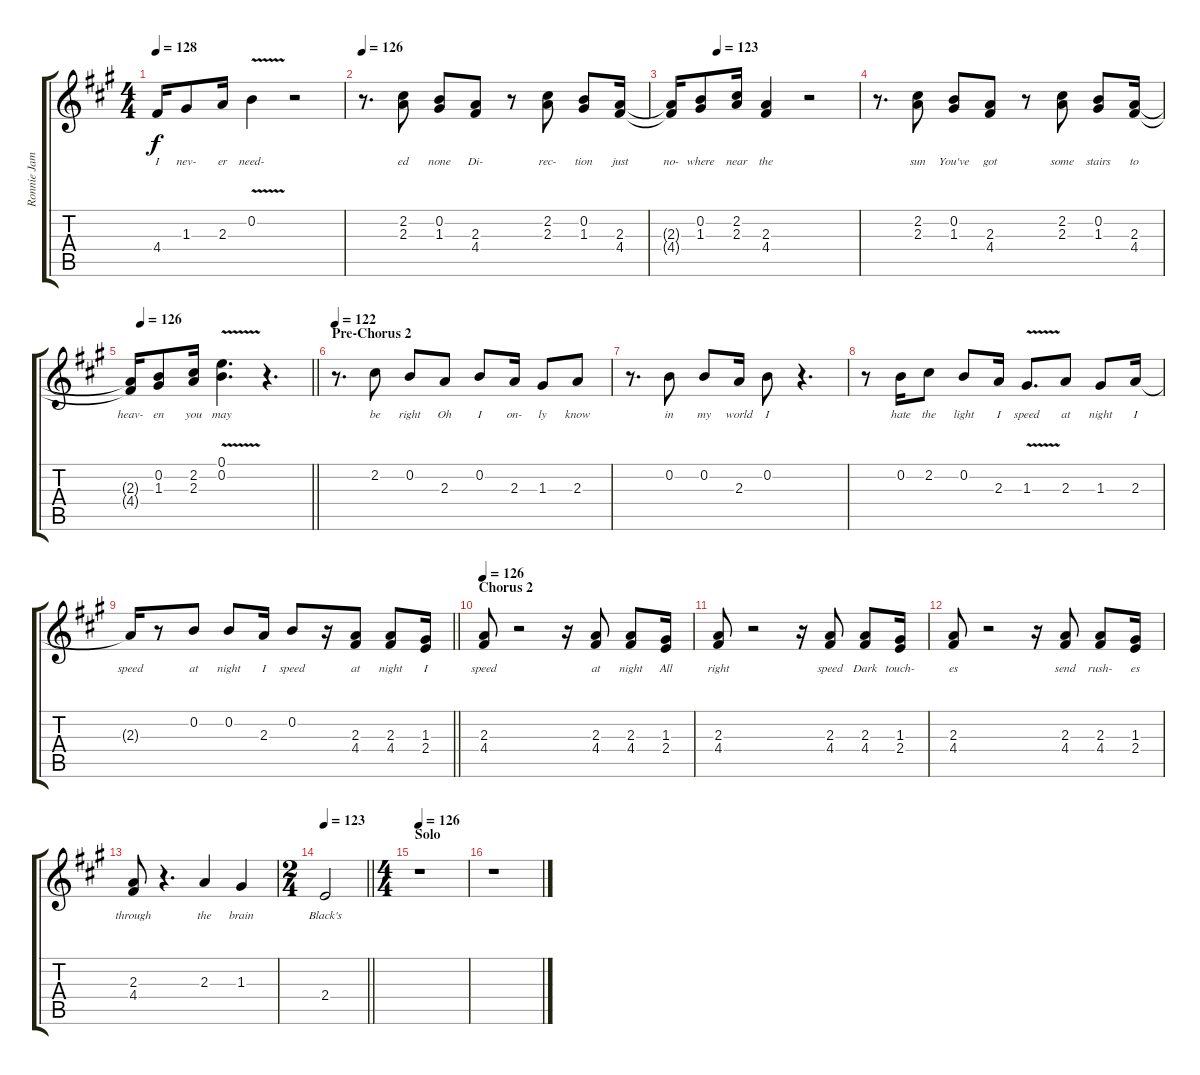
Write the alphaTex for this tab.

\track ("Ronnie James Dio" "Ronnie Jam") {instrument electricguitarclean}
\staff {score tabs}
\tuning (E4 B3 G3 D3 A2 E2) {hide}
\ts (4 4)
\tempo 128
\clef g2
\ks f#minor
4.4{t}.16{lyrics (0 "I") lyrics (1 "") lyrics (2 "") lyrics (3 "") lyrics (4 "") dy f} 1.3.8{lyrics (0 "nev-") lyrics (1 "") lyrics (2 "") lyrics (3 "") lyrics (4 "")} 2.3.16{lyrics (0 "er") lyrics (1 "") lyrics (2 "") lyrics (3 "") lyrics (4 "")} 0.2{v}.4{lyrics (0 "need-") lyrics (1 "") lyrics (2 "") lyrics (3 "") lyrics (4 "")} r.2 |
\tempo 126
r.8{d} (2.2 2.3).8{lyrics (0 "ed") lyrics (1 "") lyrics (2 "") lyrics (3 "") lyrics (4 "")} (0.2 1.3).8{lyrics (0 "none") lyrics (1 "") lyrics (2 "") lyrics (3 "") lyrics (4 "")} (2.3 4.4).8{lyrics (0 "Di-") lyrics (1 "") lyrics (2 "") lyrics (3 "") lyrics (4 "")} r.8 (2.2 2.3).8{lyrics (0 "rec-") lyrics (1 "") lyrics (2 "") lyrics (3 "") lyrics (4 "")} (0.2 1.3).8{lyrics (0 "tion") lyrics (1 "") lyrics (2 "") lyrics (3 "") lyrics (4 "")} (2.3 4.4).16{lyrics (0 "just") lyrics (1 "") lyrics (2 "") lyrics (3 "") lyrics (4 "")} |
\tempo (123 0.25)
(2.3{t} 4.4{t}).16{lyrics (0 "no-") lyrics (1 "") lyrics (2 "") lyrics (3 "") lyrics (4 "")} (0.2 1.3).8{lyrics (0 "where") lyrics (1 "") lyrics (2 "") lyrics (3 "") lyrics (4 "")} (2.2 2.3).16{lyrics (0 "near") lyrics (1 "") lyrics (2 "") lyrics (3 "") lyrics (4 "")} (2.3 4.4).4{lyrics (0 "the") lyrics (1 "") lyrics (2 "") lyrics (3 "") lyrics (4 "")} r.2 |
r.8{d} (2.2 2.3).8{lyrics (0 "sun") lyrics (1 "") lyrics (2 "") lyrics (3 "") lyrics (4 "")} (0.2 1.3).8{lyrics (0 "You've") lyrics (1 "") lyrics (2 "") lyrics (3 "") lyrics (4 "")} (2.3 4.4).8{lyrics (0 "got") lyrics (1 "") lyrics (2 "") lyrics (3 "") lyrics (4 "")} r.8 (2.2 2.3).8{lyrics (0 "some") lyrics (1 "") lyrics (2 "") lyrics (3 "") lyrics (4 "")} (0.2 1.3).8{lyrics (0 "stairs") lyrics (1 "") lyrics (2 "") lyrics (3 "") lyrics (4 "")} (2.3 4.4).16{lyrics (0 "to") lyrics (1 "") lyrics (2 "") lyrics (3 "") lyrics (4 "")} |
\tempo (126 0.0625)
\barLineRight lightlight
(2.3{t} 4.4{t}).16{lyrics (0 "heav-") lyrics (1 "") lyrics (2 "") lyrics (3 "") lyrics (4 "")} (0.2 1.3).8{lyrics (0 "en") lyrics (1 "") lyrics (2 "") lyrics (3 "") lyrics (4 "")} (2.2 2.3).16{lyrics (0 "you") lyrics (1 "") lyrics (2 "") lyrics (3 "") lyrics (4 "")} (0.1{v} 0.2{v}).4{d lyrics (0 "may") lyrics (1 "") lyrics (2 "") lyrics (3 "") lyrics (4 "")} r.4{d} |
\section ("" "Pre-Chorus 2")
\tempo 122
r.8{d} 2.2.8{lyrics (0 "be") lyrics (1 "") lyrics (2 "") lyrics (3 "") lyrics (4 "")} 0.2.8{lyrics (0 "right") lyrics (1 "") lyrics (2 "") lyrics (3 "") lyrics (4 "")} 2.3.8{lyrics (0 "Oh") lyrics (1 "") lyrics (2 "") lyrics (3 "") lyrics (4 "")} 0.2.8{lyrics (0 "I") lyrics (1 "") lyrics (2 "") lyrics (3 "") lyrics (4 "")} 2.3.16{lyrics (0 "on-") lyrics (1 "") lyrics (2 "") lyrics (3 "") lyrics (4 "")} 1.3.8{lyrics (0 "ly") lyrics (1 "") lyrics (2 "") lyrics (3 "") lyrics (4 "")} 2.3.8{lyrics (0 "know") lyrics (1 "") lyrics (2 "") lyrics (3 "") lyrics (4 "")} |
r.8{d} 0.2.8{lyrics (0 "in") lyrics (1 "") lyrics (2 "") lyrics (3 "") lyrics (4 "")} 0.2.8{lyrics (0 "my") lyrics (1 "") lyrics (2 "") lyrics (3 "") lyrics (4 "")} 2.3.16{lyrics (0 "world") lyrics (1 "") lyrics (2 "") lyrics (3 "") lyrics (4 "")} 0.2.8{lyrics (0 "I") lyrics (1 "") lyrics (2 "") lyrics (3 "") lyrics (4 "")} r.4{d} |
r.8 0.2.16{lyrics (0 "hate") lyrics (1 "") lyrics (2 "") lyrics (3 "") lyrics (4 "")} 2.2.8{lyrics (0 "the") lyrics (1 "") lyrics (2 "") lyrics (3 "") lyrics (4 "")} 0.2.8{lyrics (0 "light") lyrics (1 "") lyrics (2 "") lyrics (3 "") lyrics (4 "")} 2.3.16{lyrics (0 "I") lyrics (1 "") lyrics (2 "") lyrics (3 "") lyrics (4 "")} 1.3{v}.8{d lyrics (0 "speed") lyrics (1 "") lyrics (2 "") lyrics (3 "") lyrics (4 "")} 2.3.8{lyrics (0 "at") lyrics (1 "") lyrics (2 "") lyrics (3 "") lyrics (4 "")} 1.3.8{lyrics (0 "night") lyrics (1 "") lyrics (2 "") lyrics (3 "") lyrics (4 "")} 2.3.16{lyrics (0 "I") lyrics (1 "") lyrics (2 "") lyrics (3 "") lyrics (4 "")} |
\barLineRight lightlight
2.3{t}.16{lyrics (0 "speed") lyrics (1 "") lyrics (2 "") lyrics (3 "") lyrics (4 "")} r.8 0.2.8{lyrics (0 "at") lyrics (1 "") lyrics (2 "") lyrics (3 "") lyrics (4 "")} 0.2.8{lyrics (0 "night") lyrics (1 "") lyrics (2 "") lyrics (3 "") lyrics (4 "")} 2.3.16{lyrics (0 "I") lyrics (1 "") lyrics (2 "") lyrics (3 "") lyrics (4 "")} 0.2.8{lyrics (0 "speed") lyrics (1 "") lyrics (2 "") lyrics (3 "") lyrics (4 "")} r.16 (2.3 4.4).8{lyrics (0 "at") lyrics (1 "") lyrics (2 "") lyrics (3 "") lyrics (4 "")} (2.3 4.4).8{lyrics (0 "night") lyrics (1 "") lyrics (2 "") lyrics (3 "") lyrics (4 "")} (1.3 2.4).16{lyrics (0 "I") lyrics (1 "") lyrics (2 "") lyrics (3 "") lyrics (4 "")} |
\section ("" "Chorus 2")
\tempo 126
(2.3 4.4).8{lyrics (0 "speed") lyrics (1 "") lyrics (2 "") lyrics (3 "") lyrics (4 "")} r.2 r.16 (2.3 4.4).8{lyrics (0 "at") lyrics (1 "") lyrics (2 "") lyrics (3 "") lyrics (4 "")} (2.3 4.4).8{lyrics (0 "night") lyrics (1 "") lyrics (2 "") lyrics (3 "") lyrics (4 "")} (1.3 2.4).16{lyrics (0 "All") lyrics (1 "") lyrics (2 "") lyrics (3 "") lyrics (4 "")} |
(2.3 4.4).8{lyrics (0 "right") lyrics (1 "") lyrics (2 "") lyrics (3 "") lyrics (4 "")} r.2 r.16 (2.3 4.4).8{lyrics (0 "speed") lyrics (1 "") lyrics (2 "") lyrics (3 "") lyrics (4 "")} (2.3 4.4).8{lyrics (0 "Dark") lyrics (1 "") lyrics (2 "") lyrics (3 "") lyrics (4 "")} (1.3 2.4).16{lyrics (0 "touch-") lyrics (1 "") lyrics (2 "") lyrics (3 "") lyrics (4 "")} |
(2.3 4.4).8{lyrics (0 "es") lyrics (1 "") lyrics (2 "") lyrics (3 "") lyrics (4 "")} r.2 r.16 (2.3 4.4).8{lyrics (0 "send") lyrics (1 "") lyrics (2 "") lyrics (3 "") lyrics (4 "")} (2.3 4.4).8{lyrics (0 "rush-") lyrics (1 "") lyrics (2 "") lyrics (3 "") lyrics (4 "")} (1.3 2.4).16{lyrics (0 "es") lyrics (1 "") lyrics (2 "") lyrics (3 "") lyrics (4 "")} |
(2.3 4.4).8{lyrics (0 "through") lyrics (1 "") lyrics (2 "") lyrics (3 "") lyrics (4 "")} r.4{d} 2.3.4{lyrics (0 "the") lyrics (1 "") lyrics (2 "") lyrics (3 "") lyrics (4 "")} 1.3.4{lyrics (0 "brain") lyrics (1 "") lyrics (2 "") lyrics (3 "") lyrics (4 "")} |
\ts (2 4)
\tempo 123
\barLineRight lightlight
2.4.2{lyrics (0 "Black's") lyrics (1 "") lyrics (2 "") lyrics (3 "") lyrics (4 "")} |
\ts (4 4)
\section ("" "Solo")
\tempo 126
r.1 |
r.1
